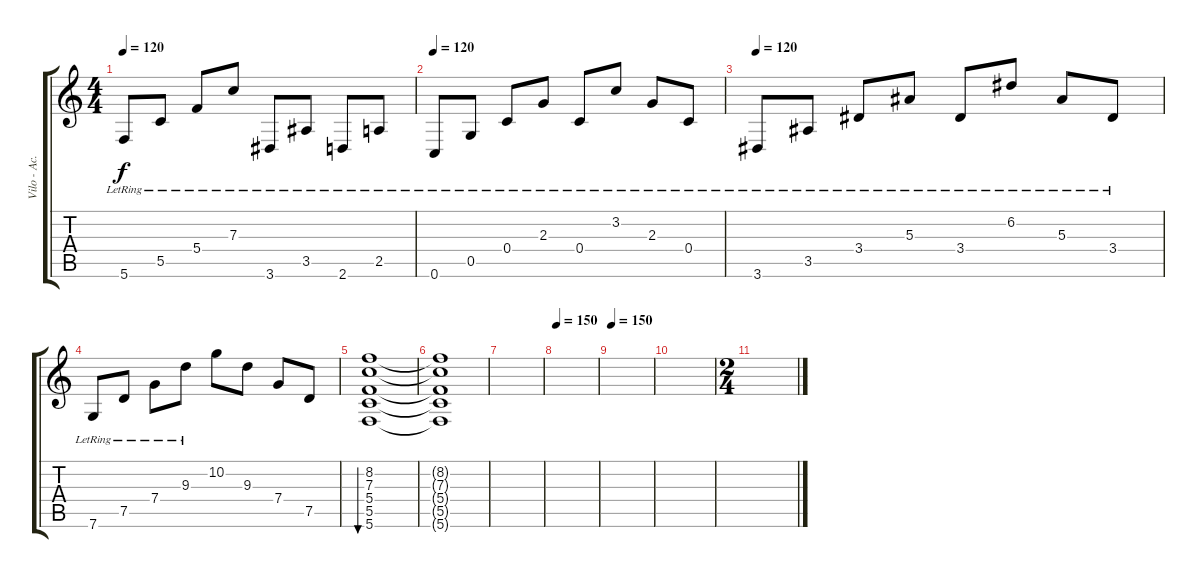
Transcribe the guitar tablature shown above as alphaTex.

\track ("Vilo - Ac." "Vilo - Ac.") {instrument acousticguitarsteel}
\staff {score tabs}
\tuning (D4 A3 F3 C3 G2 C2) {hide}
\ts (4 4)
\tempo 120
\clef g2
\ks c
5.6{lr}.8{dy f} 5.5{lr}.8 5.4{lr}.8 7.3{lr}.8 3.6{lr}.8 3.5{lr}.8 2.6{lr}.8 2.5{lr}.8 |
\tempo 120
0.6{lr}.8 0.5{lr}.8 0.4{lr}.8 2.3{lr}.8 0.4{lr}.8 3.2{lr}.8 2.3{lr}.8 0.4{lr}.8 |
\tempo 120
3.6{lr}.8 3.5{lr}.8 3.4{lr}.8 5.3{lr}.8 3.4{lr}.8 6.2{lr}.8 5.3{lr}.8 3.4{lr}.8 |
7.6{lr}.8 7.5{lr}.8 7.4{lr}.8 9.3{lr}.8 10.2.8 9.3.8 7.4.8 7.5.8 |
(8.2 7.3 5.4 5.5 5.6).1{bu 480} |
(8.2{t} 7.3{t} 5.4{t} 5.5{t} 5.6{t}).1 |
|
\tempo 150
|
\tempo 150
|
|
\ts (2 4)
